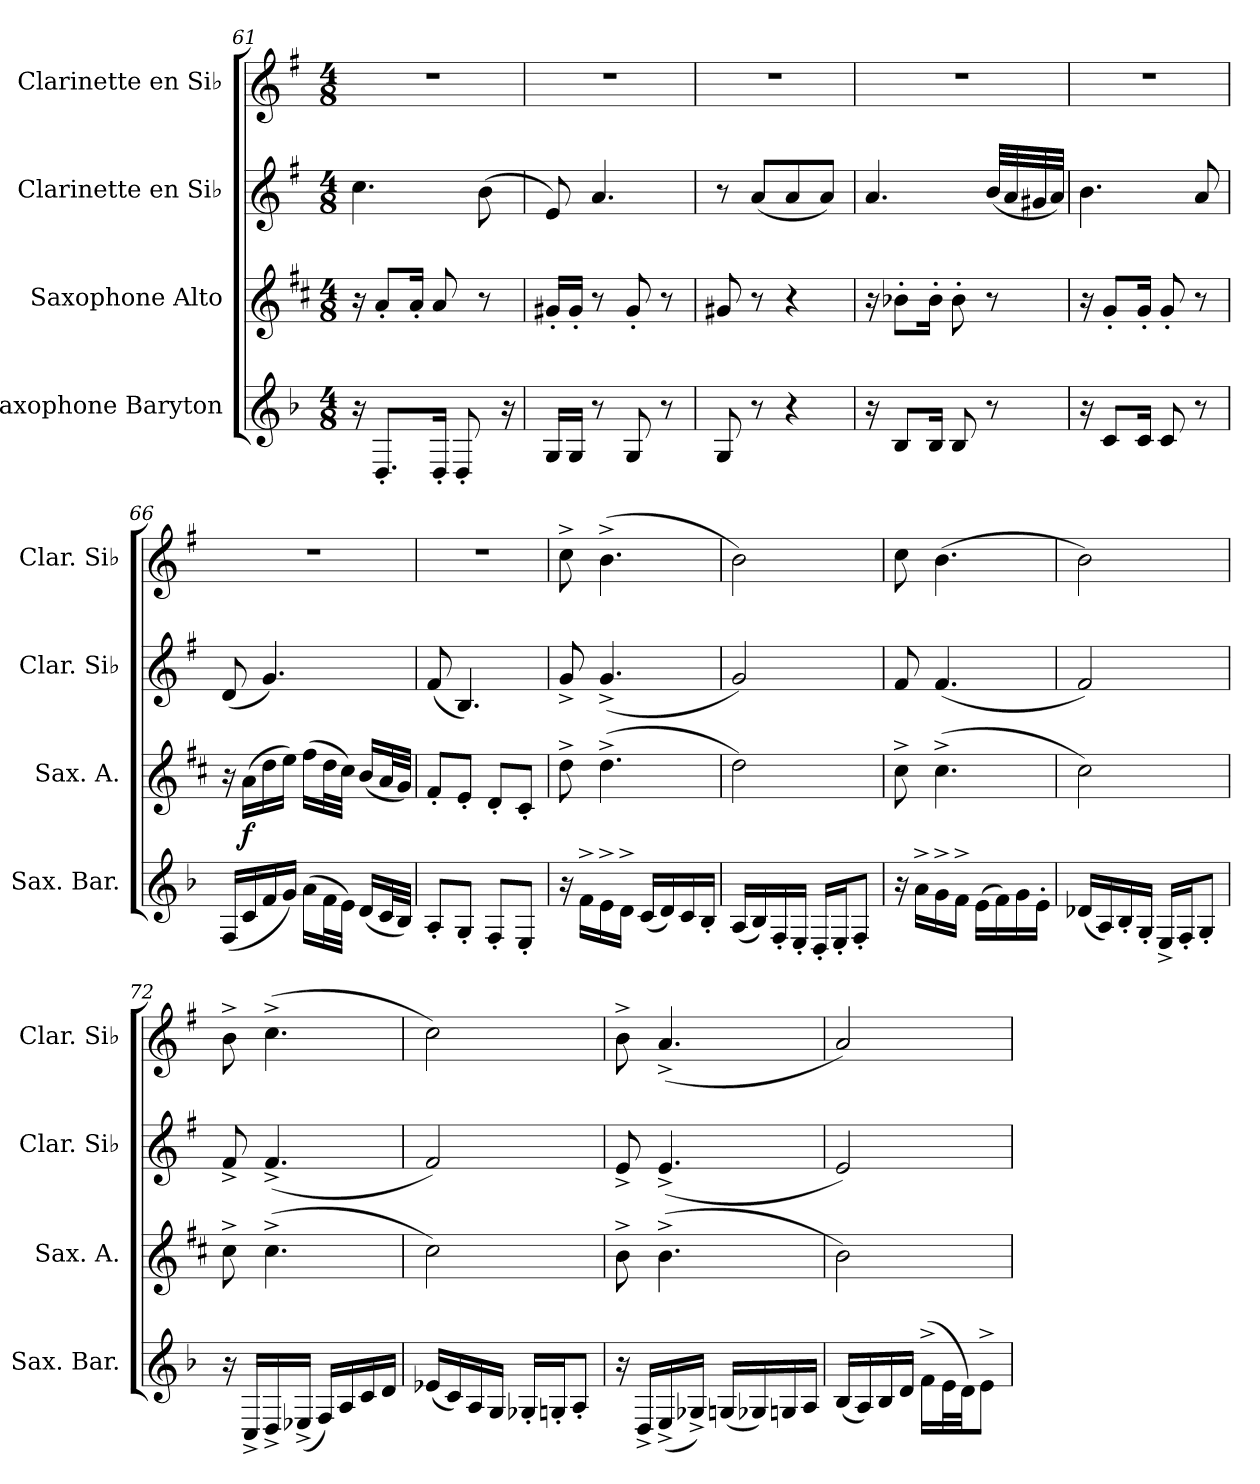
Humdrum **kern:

**kern	**kern	**dynam	**kern	**kern
*part4	*part3	*part3	*part2	*part1
*staff4	*staff3	*staff3	*staff2	*staff1
*I"Saxophone Baryton	*I"Saxophone Alto	*	*I"Clarinette en Si♭	*I"Clarinette en Si♭
*I'Sax. Bar.	*I'Sax. A.	*	*I'Clar. Si♭	*I'Clar. Si♭
*clefG2	*clefG2	*	*clefG2	*clefG2
*ITrd12c21	*ITrd5c9	*	*ITrd1c2	*ITrd1c2
*k[b-]	*k[b-]	*	*k[b-]	*k[b-]
*M4/8	*M4/8	*	*M4/8	*M4/8
=61	=61	=61	=61	=61
16r	16r	.	4.b-\	2r
8.DD'/L	8c'/L	.	.	.
.	16c'/Jk	.	.	.
16DD'/Jk	8c/	.	.	.
8DD'/	.	.	.	.
.	8r	.	(>8a\	.
16r	.	.	.	.
=62	=62	=62	=62	=62
16GG/LL	16Bn'/LL	.	8d/)	2r
16GG/JJ	16B'/JJ	.	.	.
8r	8r	.	4.g/	.
8GG/	8B'/	.	.	.
8r	8r	.	.	.
=63	=63	=63	=63	=63
8GG/	8Bn/	.	8r	2r
8r	8r	.	(<8g/L	.
4r	4r	.	8g/	.
.	.	.	8g/J)	.
=64	=64	=64	=64	=64
16r	16r	.	4.g/	2r
8BB-/L	8d-X'\L	.	.	.
16BB-/Jk	16d-'\Jk	.	.	.
8BB-/	8d-'\	.	.	.
8r	8r	.	(<32a/LLL	.
.	.	.	32g/	.
.	.	.	32f#X/	.
.	.	.	32g/JJJ)	.
=65	=65	=65	=65	=65
16r	16r	.	4.a\	2r
8C/L	8B-'/L	.	.	.
16C/Jk	16B-'/Jk	.	.	.
8C/	8B-'/	.	.	.
8r	8r	.	8g/	.
!!LO:PB:g=z
=66	=66	=66	=66	=66
(<16FF/LL	16r	.	(<8c/	2r
!	!	!LO:DY:b	!	!
16C/	(>16c\LL	f	.	.
16F/	16f\	.	4.f/)	.
16G/JJ)	16g\JJ)	.	.	.
(>16A\LL	(>16a\LL	.	.	.
32F\L	32f\L	.	.	.
32E\JJJ)	32e\JJJ)	.	.	.
(<16D/LL	(<16d/LL	.	.	.
32C/L	32c/L	.	.	.
32BB-/JJJ)	32B-/JJJ)	.	.	.
=67	=67	=67	=67	=67
8AA'/L	8A'/L	.	(<8e/	2r
8GG'/J	8G'/J	.	4.A/)	.
8FF'/L	8F'/L	.	.	.
8EE'/J	8E'/J	.	.	.
=68	=68	=68	=68	=68
16r	8f^\	.	8f^/	8b-^\
16F^\LL	.	.	.	.
16E^\	(>4.f^\	.	(<4.f^/	(>4.a^\
16D^\JJ	.	.	.	.
(<16C/LL	.	.	.	.
16D/)	.	.	.	.
16C/	.	.	.	.
16BB-'/JJ	.	.	.	.
=69	=69	=69	=69	=69
(<16AA/LL	2f\)	.	2f/)	2a\)
16BB-/)	.	.	.	.
16FF'/	.	.	.	.
16EE'/JJ	.	.	.	.
16DD'/LL	.	.	.	.
16EE'/J	.	.	.	.
8FF'/J	.	.	.	.
=70	=70	=70	=70	=70
16r	8e^\	.	8e/	8b-\
16A^\LL	.	.	.	.
16G^\	(>4.e^\	.	(<4.e/	(>4.a\
16F^\JJ	.	.	.	.
(>16E\LL	.	.	.	.
16F\)	.	.	.	.
16G\	.	.	.	.
16E'\JJ	.	.	.	.
=71	=71	=71	=71	=71
(<16D-X/LL	2e\)	.	2e/)	2a\)
16AA/)	.	.	.	.
16BB-'/	.	.	.	.
16GG'/JJ	.	.	.	.
16EE^/LL	.	.	.	.
16FF'/J	.	.	.	.
8GG'/J	.	.	.	.
!!LO:LB:g=z
=72	=72	=72	=72	=72
16r	8e^\	.	8e^/	8a^\
16CC^/LL	.	.	.	.
16DD^/	(>4.e^\	.	(<4.e^/	(>4.b-^\
(<16EE-X^/JJ	.	.	.	.
16FF/LL)	.	.	.	.
16AA/	.	.	.	.
16C/	.	.	.	.
16D/JJ	.	.	.	.
=73	=73	=73	=73	=73
(<16E-X/LL	2e\)	.	2e/)	2b-\)
16C/)	.	.	.	.
16AA/	.	.	.	.
16GG/JJ	.	.	.	.
16GG-X'/LL	.	.	.	.
16GGn'/J	.	.	.	.
8AA'/J	.	.	.	.
=74	=74	=74	=74	=74
16r	8d^\	.	8d^/	8a^\
16DD^/LL	.	.	.	.
(<16EE^/	(>4.d^\	.	(<4.d^/	(<4.g^/
16GG-X^/JJ)	.	.	.	.
(<16GGn/LL	.	.	.	.
16GG-X/)	.	.	.	.
16GGn/	.	.	.	.
16AA/JJ	.	.	.	.
=75	=75	=75	=75	=75
(<16BB-/LL	2d\)	.	2d/)	2g/)
16AA/)	.	.	.	.
16BB-/	.	.	.	.
16D/JJ	.	.	.	.
(>16F^\LL	.	.	.	.
32E\L	.	.	.	.
32D\JJ)	.	.	.	.
8E^\J	.	.	.	.
=	=	=	=	=
*-	*-	*-	*-	*-
